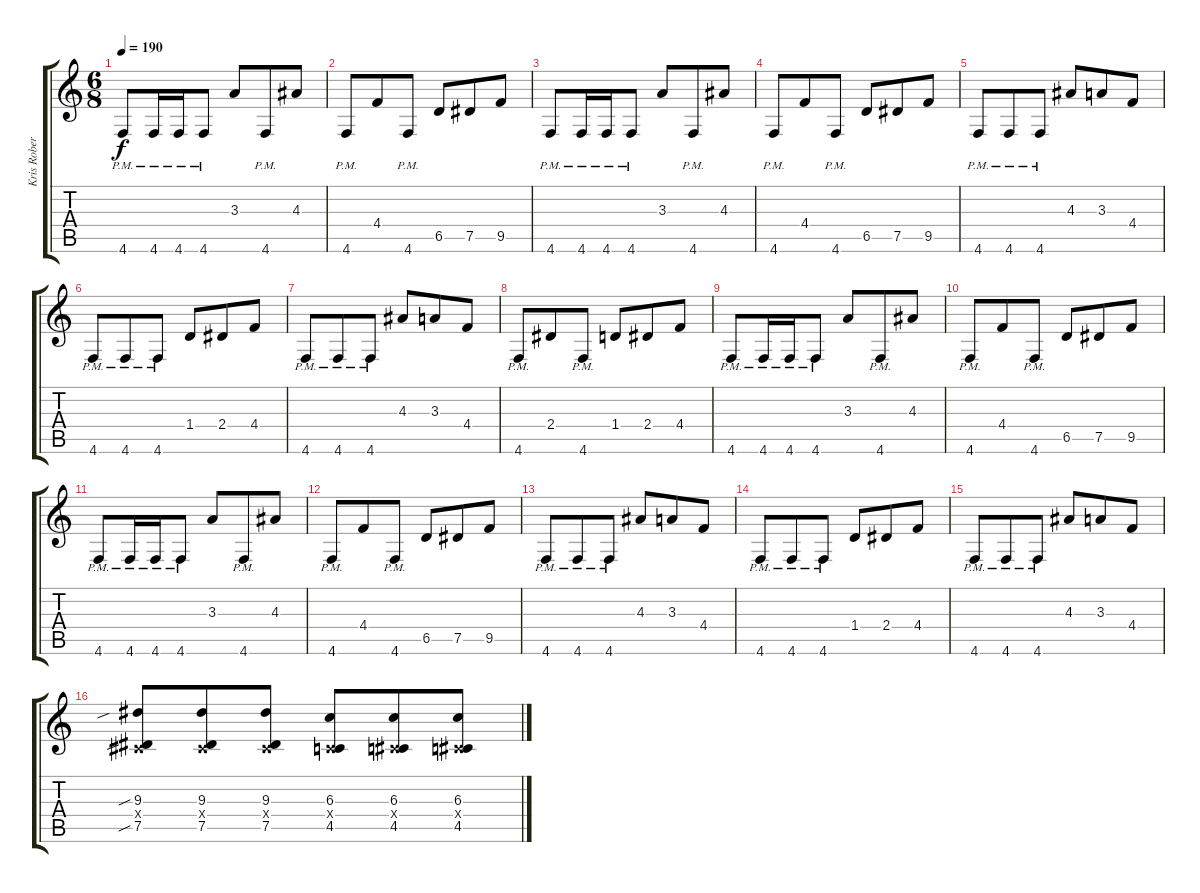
\track ("Kris Roberts" "Kris Rober") {instrument overdrivenguitar}
\staff {score tabs}
\tuning (Eb4 Bb3 Gb3 Db3 Ab2 Db2) {hide}
\ts (6 8)
\tempo 190
\clef g2
\ks c
4.6{pm}.8{dy f} 4.6{pm}.16 4.6{pm}.16 4.6{pm}.8 3.3.8 4.6{pm}.8 4.3.8 |
4.6{pm}.8 4.4.8 4.6{pm}.8 6.5.8 7.5.8 9.5.8 |
4.6{pm}.8 4.6{pm}.16 4.6{pm}.16 4.6{pm}.8 3.3.8 4.6{pm}.8 4.3.8 |
4.6{pm}.8 4.4.8 4.6{pm}.8 6.5.8 7.5.8 9.5.8 |
4.6{pm}.8 4.6{pm}.8 4.6{pm}.8 4.3.8 3.3.8 4.4.8 |
4.6{pm}.8 4.6{pm}.8 4.6{pm}.8 1.4.8 2.4.8 4.4.8 |
4.6{pm}.8 4.6{pm}.8 4.6{pm}.8 4.3.8 3.3.8 4.4.8 |
4.6{pm}.8 2.4.8 4.6{pm}.8 1.4.8 2.4.8 4.4.8 |
4.6{pm}.8 4.6{pm}.16 4.6{pm}.16 4.6{pm}.8 3.3.8 4.6{pm}.8 4.3.8 |
4.6{pm}.8 4.4.8 4.6{pm}.8 6.5.8 7.5.8 9.5.8 |
4.6{pm}.8 4.6{pm}.16 4.6{pm}.16 4.6{pm}.8 3.3.8 4.6{pm}.8 4.3.8 |
4.6{pm}.8 4.4.8 4.6{pm}.8 6.5.8 7.5.8 9.5.8 |
4.6{pm}.8 4.6{pm}.8 4.6{pm}.8 4.3.8 3.3.8 4.4.8 |
4.6{pm}.8 4.6{pm}.8 4.6{pm}.8 1.4.8 2.4.8 4.4.8 |
4.6{pm}.8 4.6{pm}.8 4.6{pm}.8 4.3.8 3.3.8 4.4.8 |
(9.3{sib} 0.4{x} 7.5{sib}).8 (9.3 0.4{x} 7.5).8 (9.3 0.4{x} 7.5).8 (6.3 0.4{x} 4.5).8 (6.3 0.4{x} 4.5).8 (6.3 0.4{x} 4.5).8
